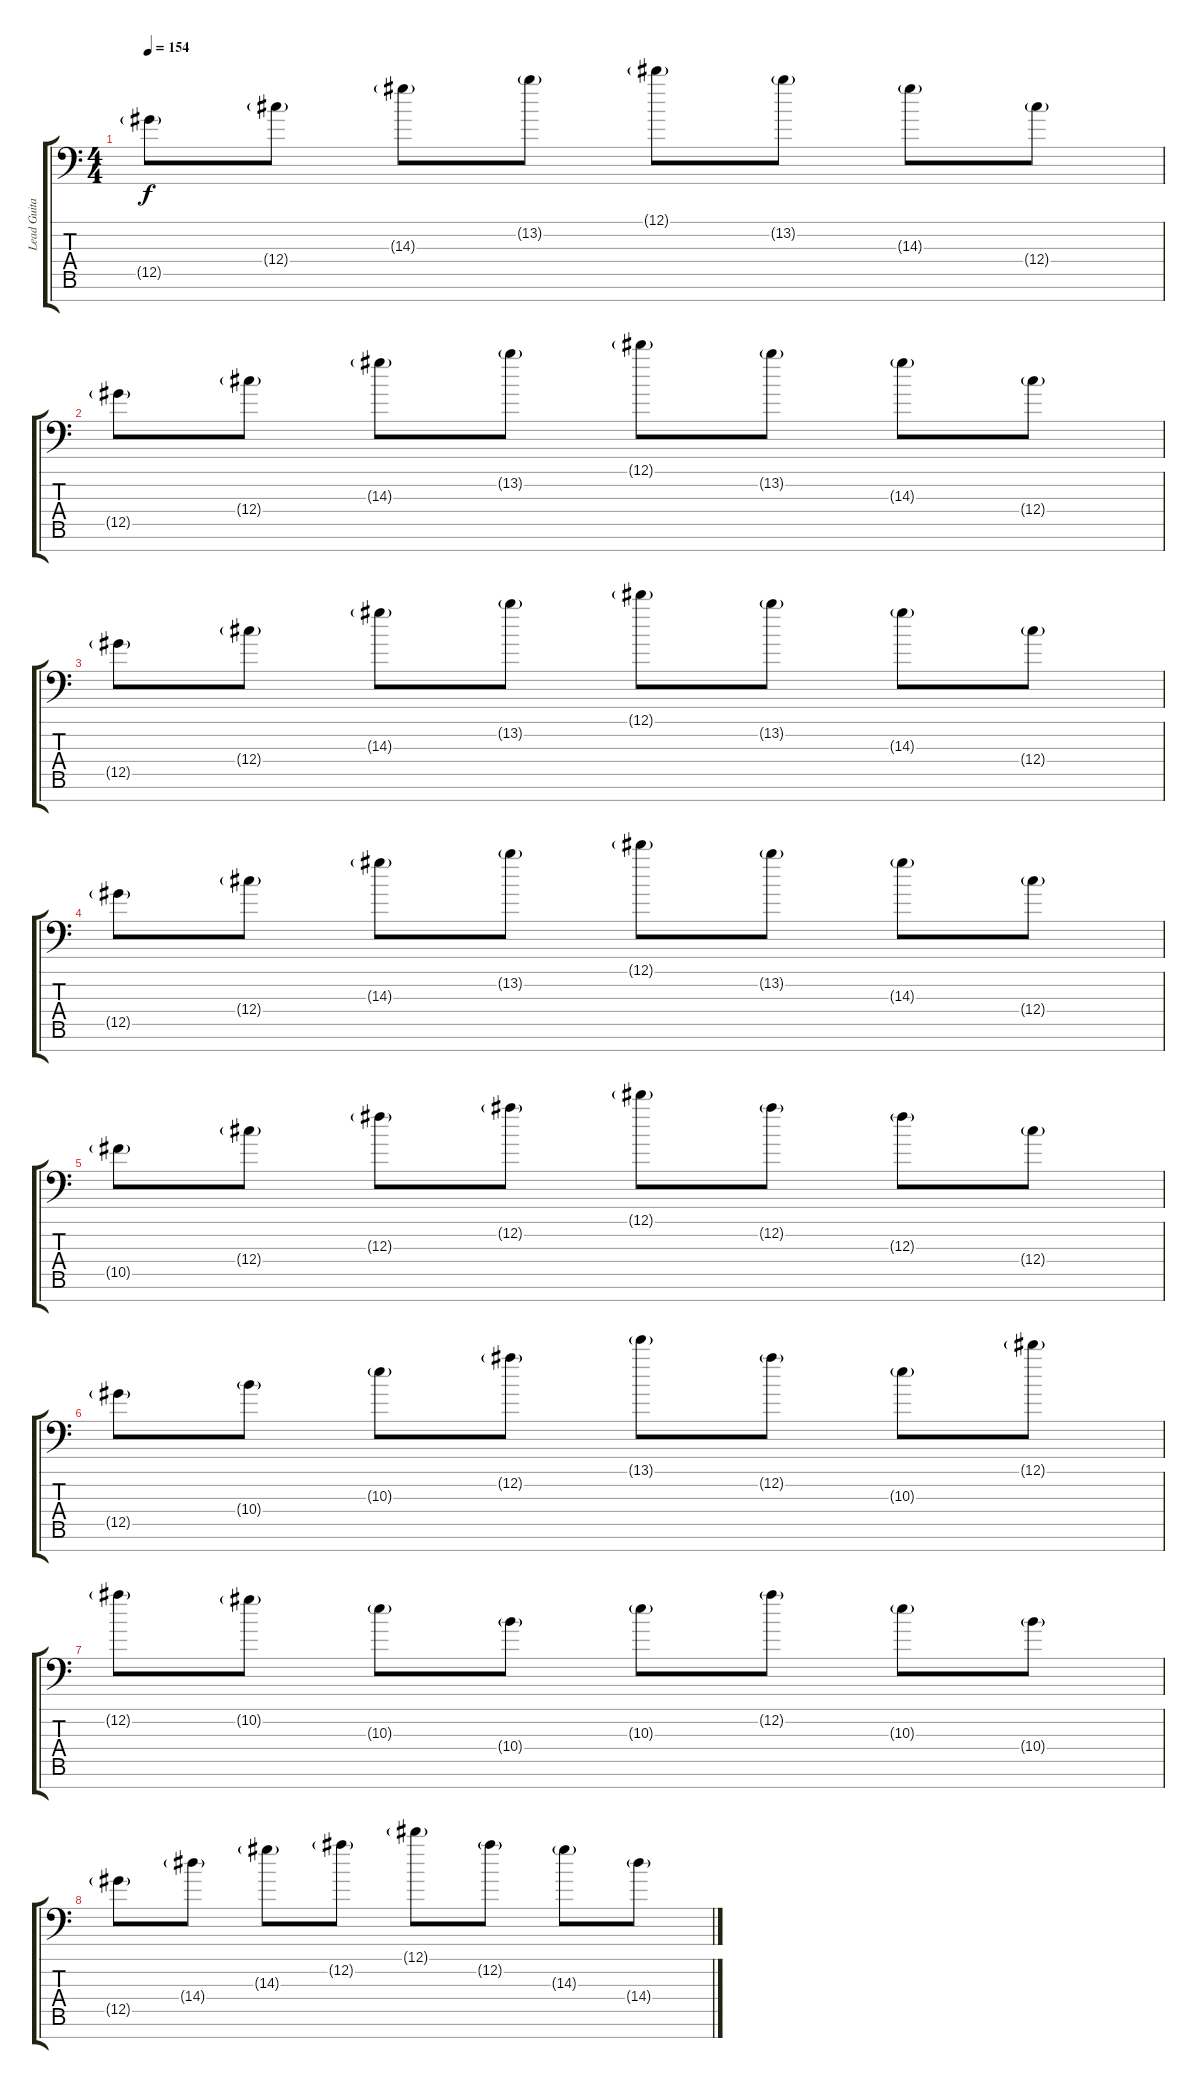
\track ("Lead Guitar" "Lead Guita") {instrument distortionguitar}
\staff {score tabs}
\tuning (Eb4 Bb3 Gb3 Db3 Ab2 Eb2 Ab1) {hide}
\ts (4 4)
\tempo 154
\clef f4
\ks c
12.5{g}.8{dy f} 12.4{g}.8 14.3{g}.8 13.2{g}.8 12.1{g}.8 13.2{g}.8 14.3{g}.8 12.4{g}.8 |
12.5{g}.8 12.4{g}.8 14.3{g}.8 13.2{g}.8 12.1{g}.8 13.2{g}.8 14.3{g}.8 12.4{g}.8 |
12.5{g}.8 12.4{g}.8 14.3{g}.8 13.2{g}.8 12.1{g}.8 13.2{g}.8 14.3{g}.8 12.4{g}.8 |
12.5{g}.8 12.4{g}.8 14.3{g}.8 13.2{g}.8 12.1{g}.8 13.2{g}.8 14.3{g}.8 12.4{g}.8 |
10.5{g}.8 12.4{g}.8 12.3{g}.8 12.2{g}.8 12.1{g}.8 12.2{g}.8 12.3{g}.8 12.4{g}.8 |
12.5{g}.8 10.4{g}.8 10.3{g}.8 12.2{g}.8 13.1{g}.8 12.2{g}.8 10.3{g}.8 12.1{g}.8 |
12.2{g}.8 10.2{g}.8 10.3{g}.8 10.4{g}.8 10.3{g}.8 12.2{g}.8 10.3{g}.8 10.4{g}.8 |
12.5{g}.8 14.4{g}.8 14.3{g}.8 12.2{g}.8 12.1{g}.8 12.2{g}.8 14.3{g}.8 14.4{g}.8
